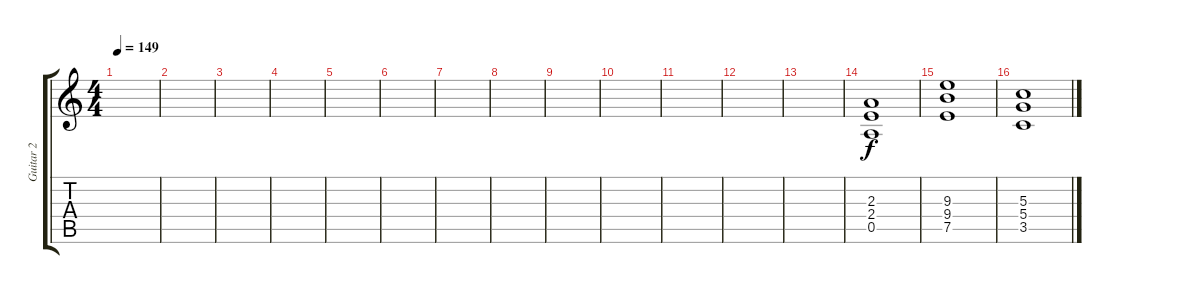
\track ("Guitar 2" "Guitar 2") {instrument overdrivenguitar}
\staff {score tabs}
\tuning (E4 B3 G3 D3 A2 E2) {hide}
\ts (4 4)
\tempo 149
\clef g2
\ks c
|
|
|
|
|
|
|
|
|
|
|
|
|
(2.3 2.4 0.5).1 |
(9.3 9.4 7.5).1 |
(5.3 5.4 3.5).1
